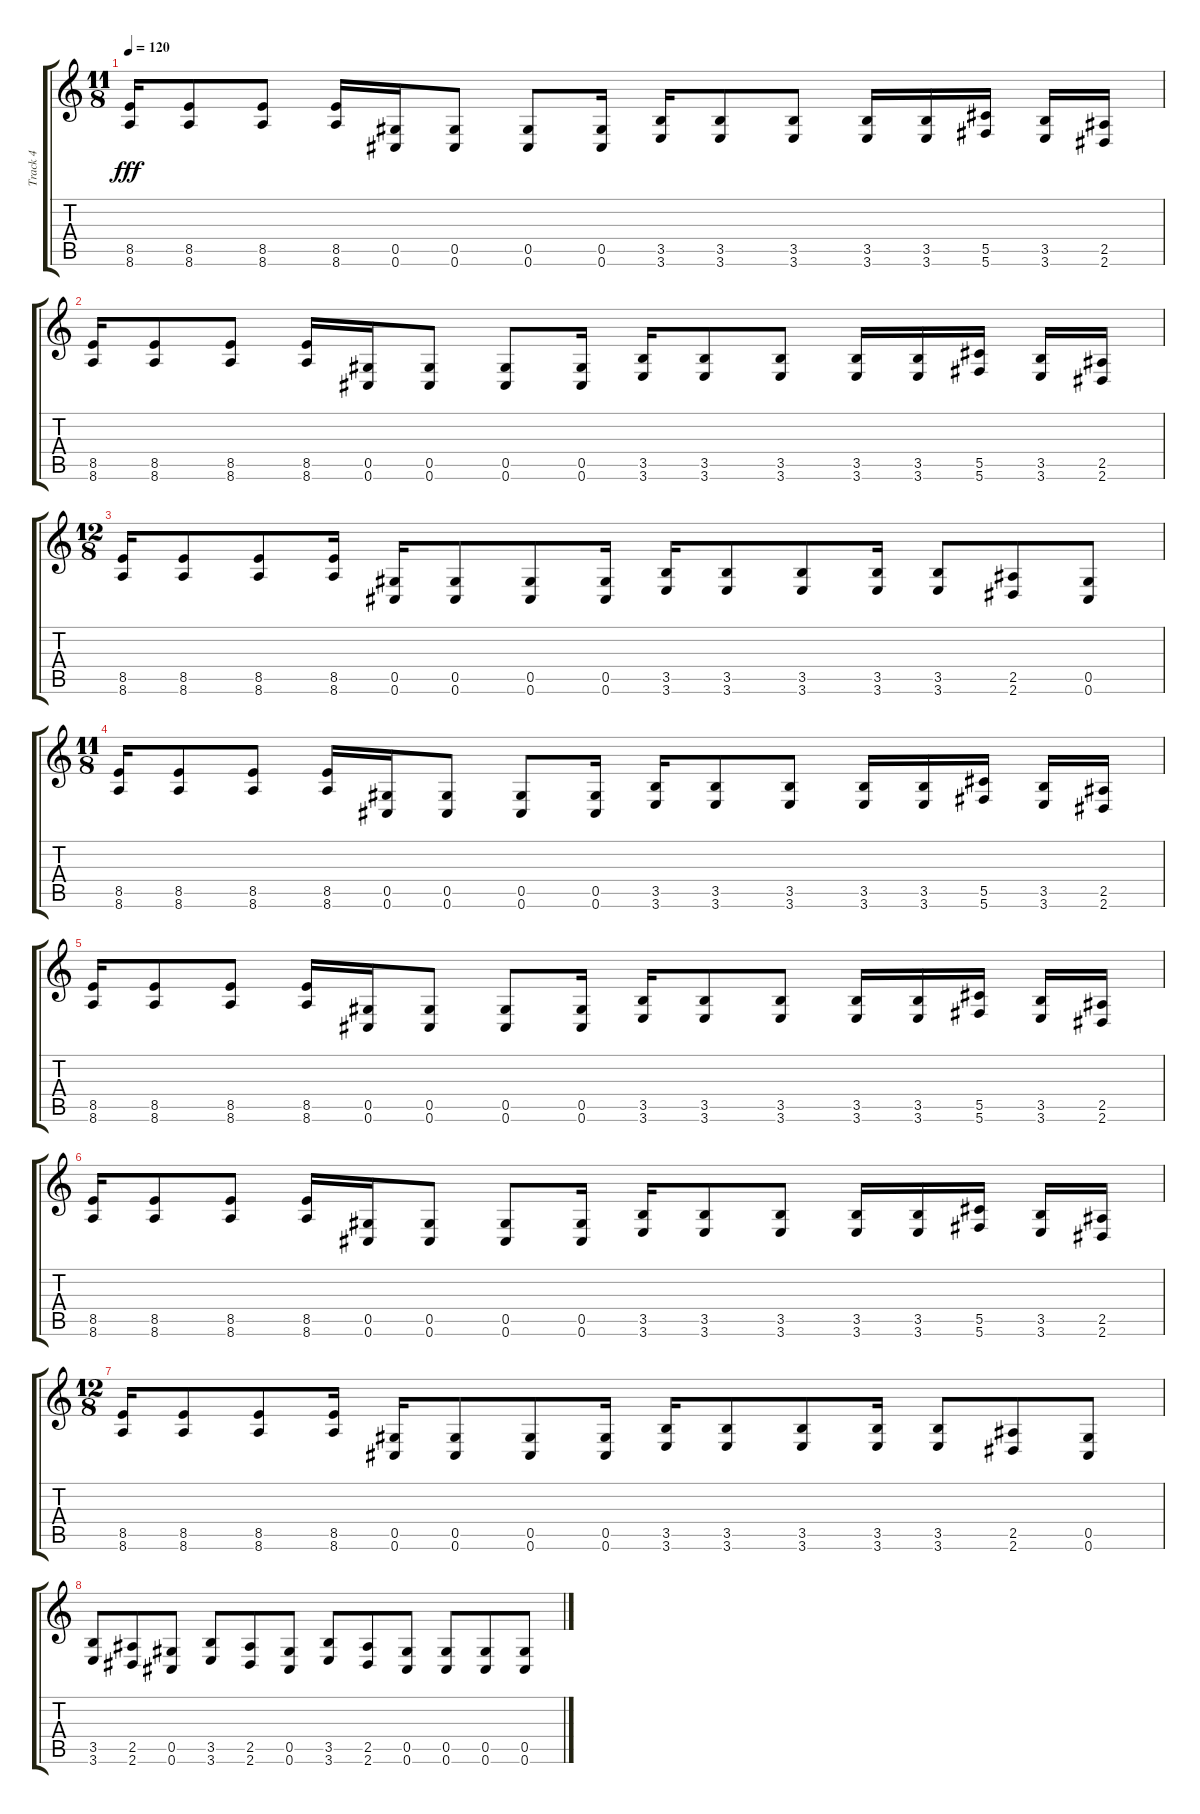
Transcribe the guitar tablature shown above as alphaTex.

\track ("Track 4" "Track 4") {instrument distortionguitar}
\staff {score tabs}
\tuning (Eb4 Bb3 Gb3 Db3 Ab2 Db2) {hide}
\ts (11 8)
\tempo 120
\clef g2
\ks c
(8.5 8.6).16{dy fff} (8.5 8.6).8 (8.5 8.6).8 (8.5 8.6).16 (0.5 0.6).16 (0.5 0.6).8 (0.5 0.6).8 (0.5 0.6).16 (3.5 3.6).16 (3.5 3.6).8 (3.5 3.6).8 (3.5 3.6).16 (3.5 3.6).16 (5.5 5.6).16 (3.5 3.6).16 (2.5 2.6).16 |
(8.5 8.6).16 (8.5 8.6).8 (8.5 8.6).8 (8.5 8.6).16 (0.5 0.6).16 (0.5 0.6).8 (0.5 0.6).8 (0.5 0.6).16 (3.5 3.6).16 (3.5 3.6).8 (3.5 3.6).8 (3.5 3.6).16 (3.5 3.6).16 (5.5 5.6).16 (3.5 3.6).16 (2.5 2.6).16 |
\ts (12 8)
(8.5 8.6).16 (8.5 8.6).8 (8.5 8.6).8 (8.5 8.6).16 (0.5 0.6).16 (0.5 0.6).8 (0.5 0.6).8 (0.5 0.6).16 (3.5 3.6).16 (3.5 3.6).8 (3.5 3.6).8 (3.5 3.6).16 (3.5 3.6).8 (2.5 2.6).8 (0.5 0.6).8 |
\ts (11 8)
(8.5 8.6).16 (8.5 8.6).8 (8.5 8.6).8 (8.5 8.6).16 (0.5 0.6).16 (0.5 0.6).8 (0.5 0.6).8 (0.5 0.6).16 (3.5 3.6).16 (3.5 3.6).8 (3.5 3.6).8 (3.5 3.6).16 (3.5 3.6).16 (5.5 5.6).16 (3.5 3.6).16 (2.5 2.6).16 |
(8.5 8.6).16 (8.5 8.6).8 (8.5 8.6).8 (8.5 8.6).16 (0.5 0.6).16 (0.5 0.6).8 (0.5 0.6).8 (0.5 0.6).16 (3.5 3.6).16 (3.5 3.6).8 (3.5 3.6).8 (3.5 3.6).16 (3.5 3.6).16 (5.5 5.6).16 (3.5 3.6).16 (2.5 2.6).16 |
(8.5 8.6).16 (8.5 8.6).8 (8.5 8.6).8 (8.5 8.6).16 (0.5 0.6).16 (0.5 0.6).8 (0.5 0.6).8 (0.5 0.6).16 (3.5 3.6).16 (3.5 3.6).8 (3.5 3.6).8 (3.5 3.6).16 (3.5 3.6).16 (5.5 5.6).16 (3.5 3.6).16 (2.5 2.6).16 |
\ts (12 8)
(8.5 8.6).16 (8.5 8.6).8 (8.5 8.6).8 (8.5 8.6).16 (0.5 0.6).16 (0.5 0.6).8 (0.5 0.6).8 (0.5 0.6).16 (3.5 3.6).16 (3.5 3.6).8 (3.5 3.6).8 (3.5 3.6).16 (3.5 3.6).8 (2.5 2.6).8 (0.5 0.6).8 |
(3.5 3.6).8 (2.5 2.6).8 (0.5 0.6).8 (3.5 3.6).8 (2.5 2.6).8 (0.5 0.6).8 (3.5 3.6).8 (2.5 2.6).8 (0.5 0.6).8 (0.5 0.6).8 (0.5 0.6).8 (0.5 0.6).8
